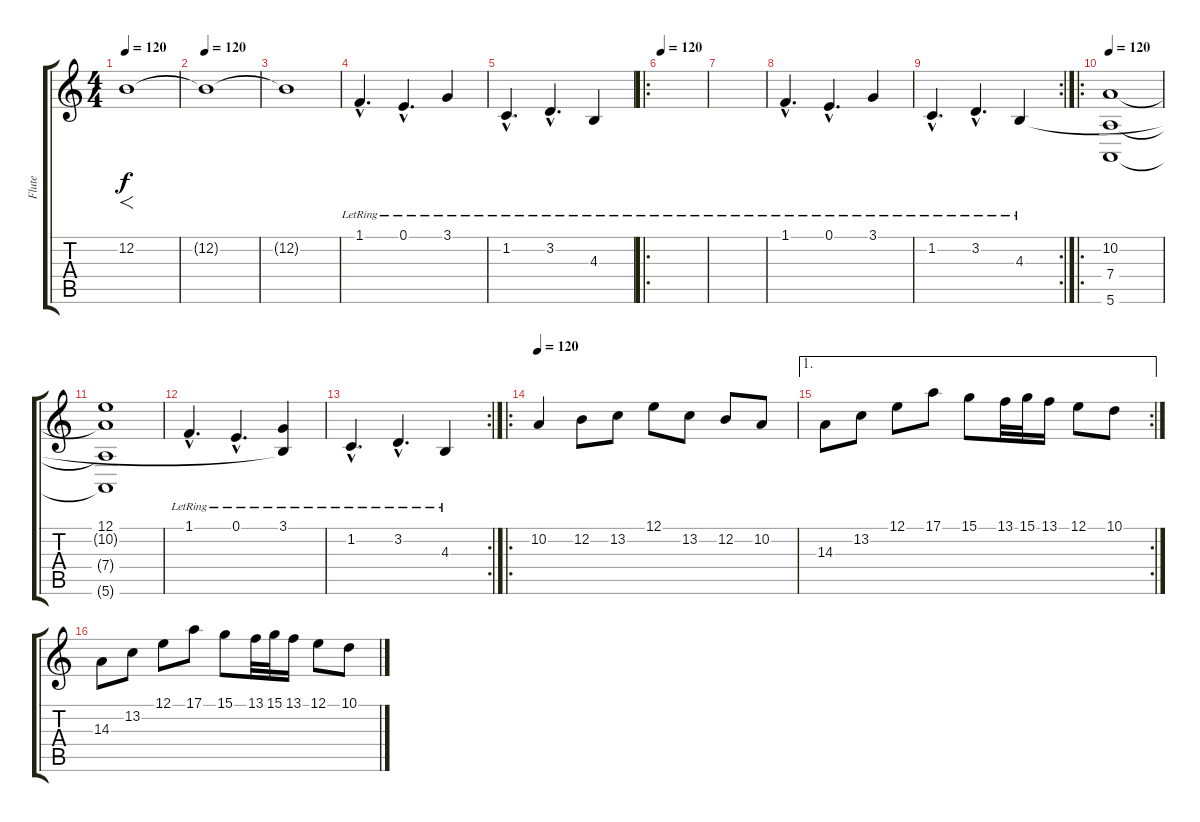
\track ("Flute" "Flute") {instrument flute}
\staff {score tabs}
\tuning (E4 B3 G3 D3 A2 E2) {hide}
\ts (4 4)
\tempo 120
\clef g2
\ks c
12.2.1{f dy f} |
\tempo 120
12.2{t}.1 |
12.2{t}.1 |
1.1{hac lr}.4{d} 0.1{hac lr}.4{d} 3.1{lr}.4 |
1.2{hac lr}.4{d} 3.2{hac lr}.4{d} 4.3{lr}.4 |
\ro
\tempo 120
|
|
1.1{hac lr}.4{d} 0.1{hac lr}.4{d} 3.1{lr}.4 |
\rc 2
1.2{hac lr}.4{d} 3.2{hac lr}.4{d} 4.3{lr}.4 |
\ro
\tempo 120
(10.2 7.4 5.6).1 |
(12.1 10.2{t} 7.4{t} 5.6{t}).1 |
1.1{hac lr}.4{d} 0.1{hac lr}.4{d} (3.1{lr} 4.3{t}).4 |
\rc 2
1.2{hac lr}.4{d} 3.2{hac lr}.4{d} 4.3{lr}.4 |
\ro
\tempo 120
10.2.4 12.2.8 13.2.8 12.1.8 13.2.8 12.2.8 10.2.8 |
\ae 1
\rc 2
14.3.8 13.2.8 12.1.8 17.1.8 15.1.8 13.1.32 15.1.32 13.1.16 12.1.8 10.1.8 |
14.3.8 13.2.8 12.1.8 17.1.8 15.1.8 13.1.32 15.1.32 13.1.16 12.1.8 10.1.8
